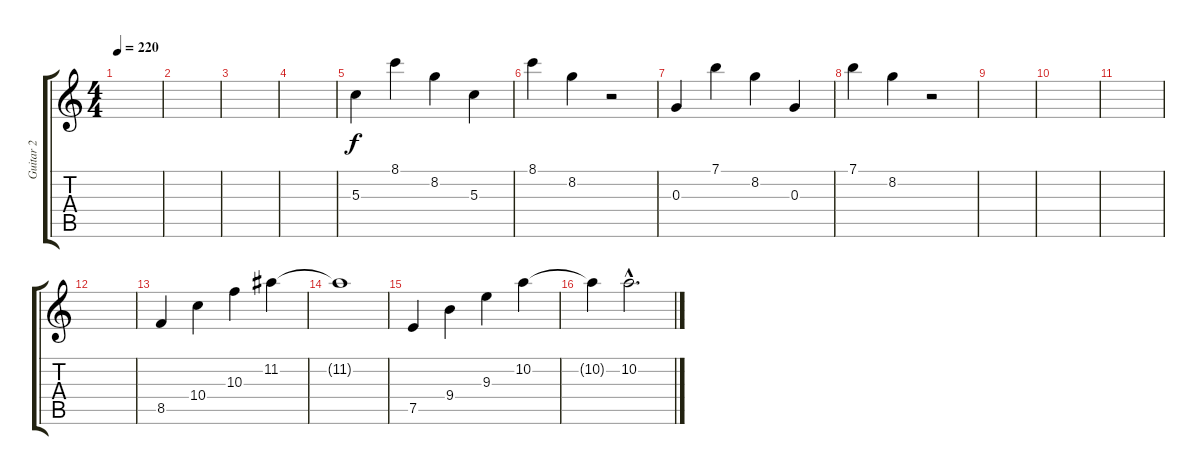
\track ("Guitar 2" "Guitar 2") {instrument acousticguitarnylon}
\staff {score tabs}
\tuning (E4 B3 G3 D3 A2 E2) {hide}
\ts (4 4)
\tempo 220
\clef g2
\ks c
|
|
|
|
5.3.4 8.1.4 8.2.4 5.3.4 |
8.1.4 8.2.4 r.2 |
0.3.4 7.1.4 8.2.4 0.3.4 |
7.1.4 8.2.4 r.2 |
|
|
|
|
8.5.4 10.4.4 10.3.4 11.2.4 |
11.2{t}.1 |
7.5.4 9.4.4 9.3.4 10.2.4 |
10.2{t}.4 10.2{hac}.2{d}
